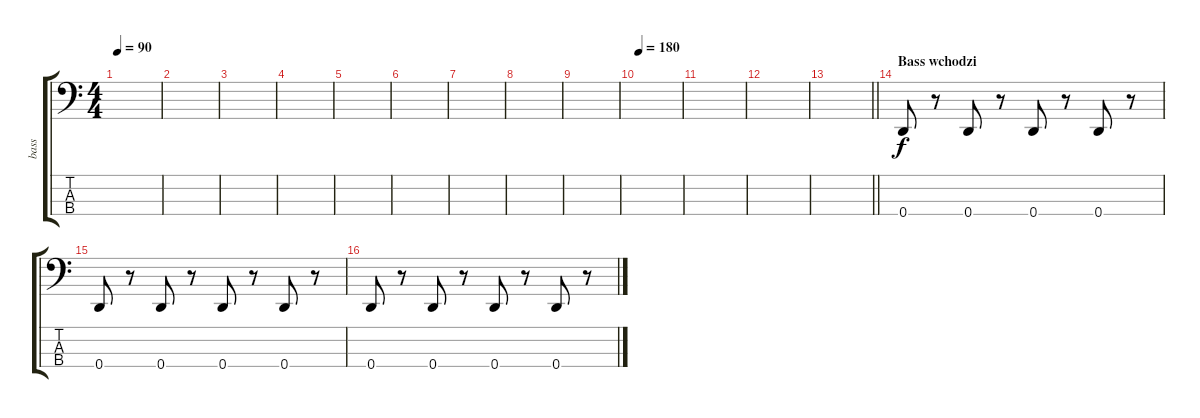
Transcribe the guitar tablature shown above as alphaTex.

\track ("bass" "bass") {instrument electricbassfinger}
\staff {score tabs}
\tuning (F2 C2 G1 D1) {hide}
\ts (4 4)
\tempo 90
\clef f4
\ks c
|
|
|
|
|
|
|
|
|
\tempo 180
|
|
|
\barLineRight lightlight
|
\section ("" "Bass wchodzi")
0.4.8 r.8 0.4.8 r.8 0.4.8 r.8 0.4.8 r.8 |
0.4.8 r.8 0.4.8 r.8 0.4.8 r.8 0.4.8 r.8 |
0.4.8 r.8 0.4.8 r.8 0.4.8 r.8 0.4.8 r.8
